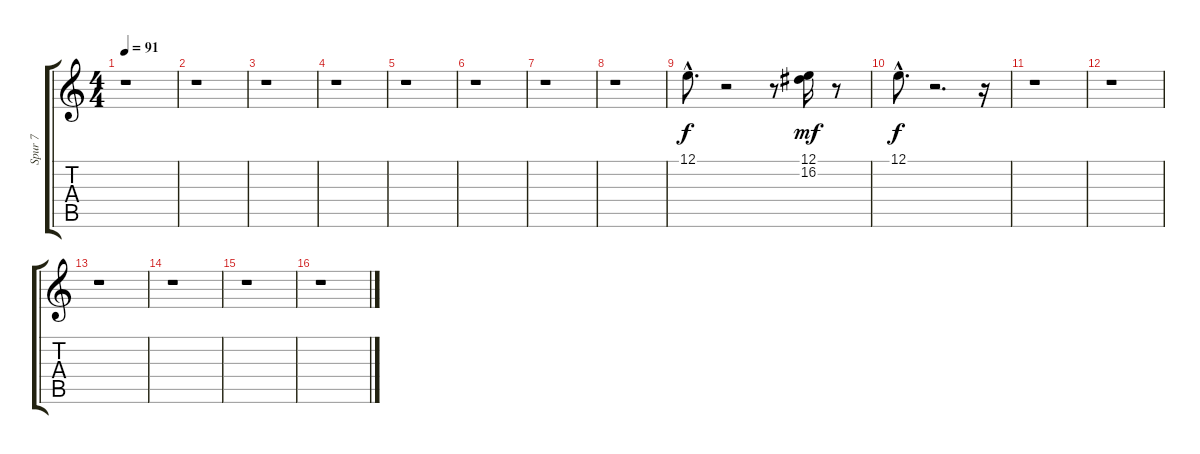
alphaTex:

\track ("Spur 7" "Spur 7") {instrument lead3calliope}
\staff {score tabs}
\tuning (E4 B3 G3 D3 A2 E2) {hide}
\ts (4 4)
\tempo 91
\clef g2
\ks c
r.1{dy f instrument lead3calliope} |
r.1 |
r.1 |
r.1 |
r.1 |
r.1 |
r.1 |
r.1 |
12.1{hac}.8{d} r.2 r.8 (12.1 16.2).16{dy mf} r.8 |
12.1{hac}.8{d dy f} r.2{d} r.16 |
r.1 |
r.1 |
r.1 |
r.1 |
r.1 |
r.1
